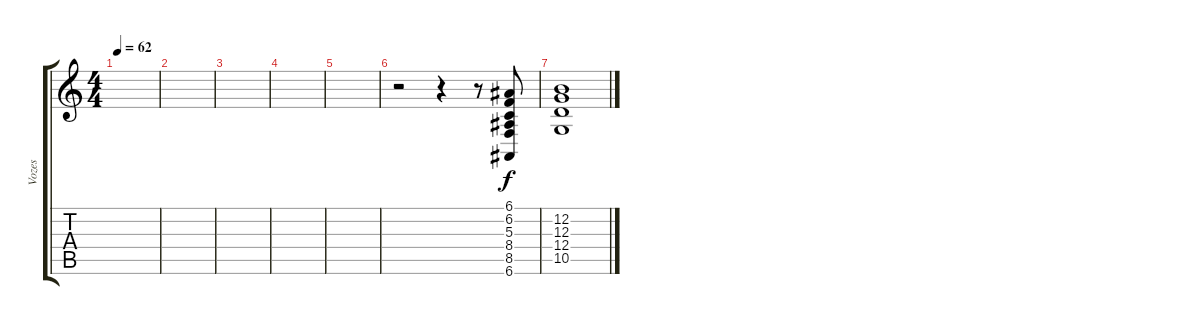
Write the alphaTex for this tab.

\track ("Vozes" "Vozes") {instrument voiceoohs}
\staff {score tabs}
\tuning (E4 B3 G3 D3 A2 E2) {hide}
\ts (4 4)
\tempo 62
\clef g2
\ks c
|
|
|
|
|
r.2 r.4 r.8 (6.1 6.2 5.3 8.4 8.5 6.6).8 |
(12.2 12.3 12.4 10.5).1
